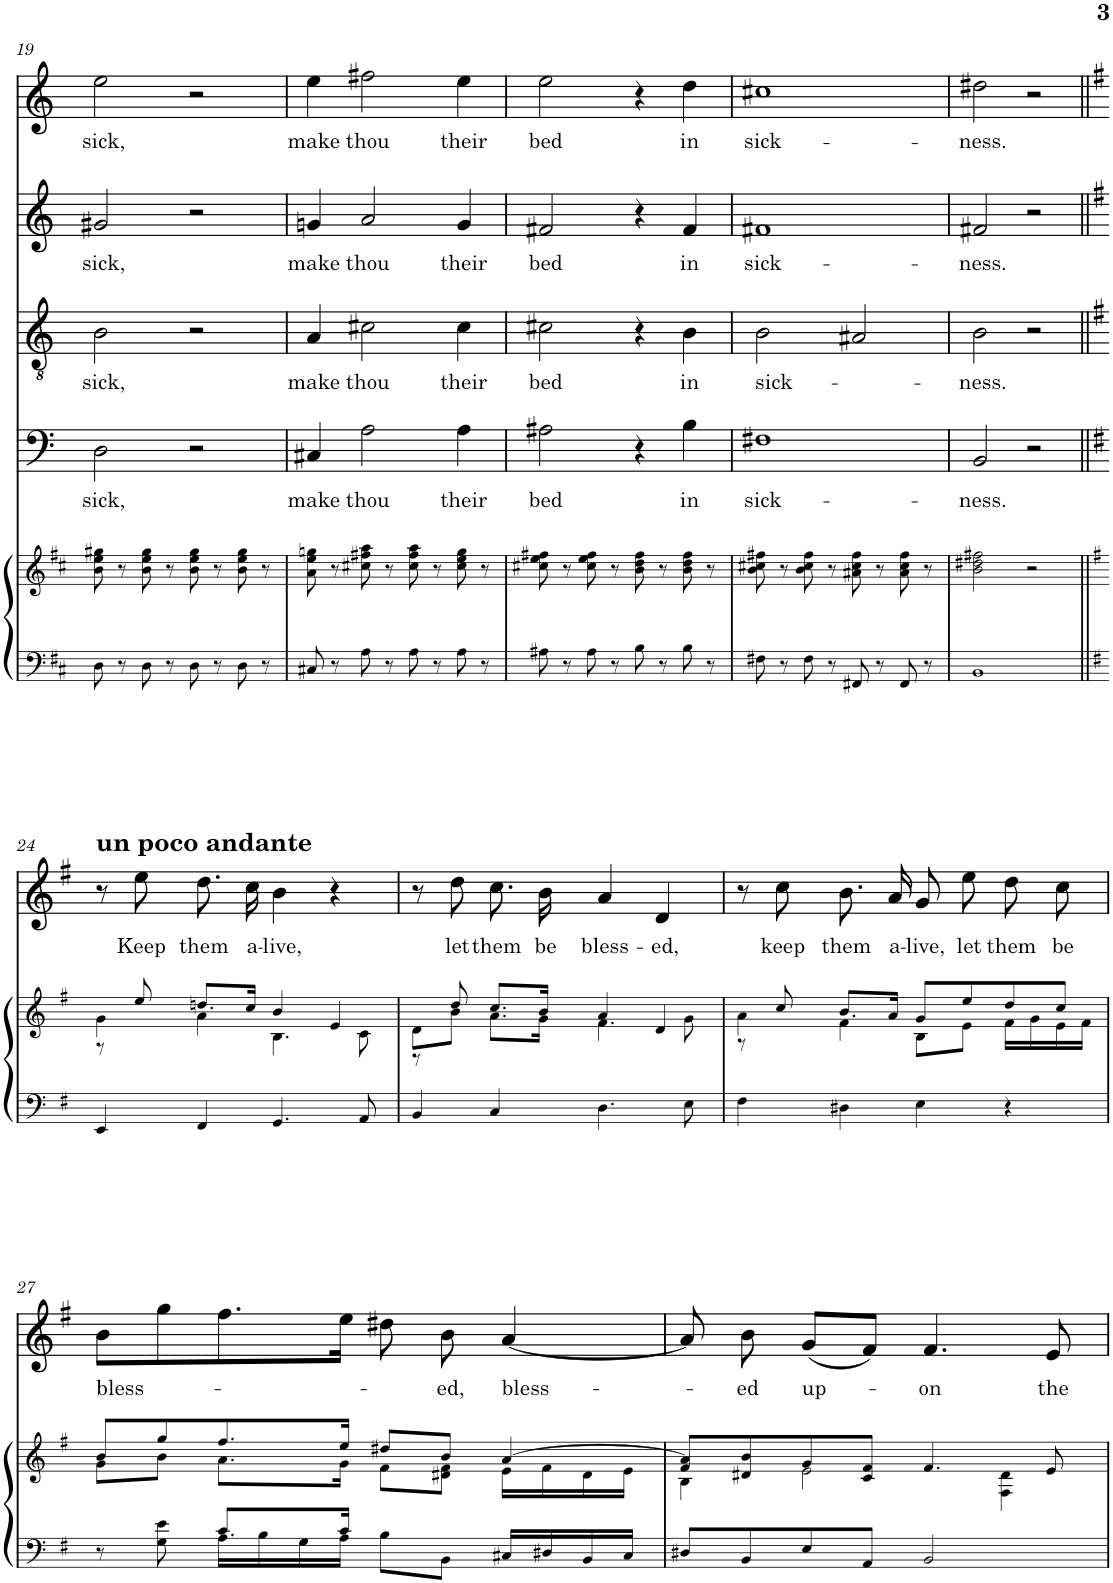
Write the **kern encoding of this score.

**kern	**kern	**kern	**text	**kern	**text	**kern	**text	**kern	**text
*part5	*part5	*part4	*part4	*part3	*part3	*part2	*part2	*part1	*part1
*staff6	*staff5	*staff4	*staff4	*staff3	*staff3	*staff2	*staff2	*staff1	*staff1
*I"Piano	*	*I"Basso	*	*I"Tenore	*	*I"Alto	*	*I"Canto	*
*I'Pno	*	*	*	*	*	*	*	*	*
!!LO:PB:g=z
*clefF4	*clefG2	*clefF4	*	*clefGv2	*	*clefG2	*	*clefG2	*
*k[f#c#]	*k[f#c#]	*k[]	*	*k[]	*	*k[]	*	*k[]	*
*M4/4	*M4/4	*M4/4	*	*M4/4	*	*M4/4	*	*M4/4	*
*met(c)	*met(c)	*met(c)	*	*met(c)	*	*met(c)	*	*met(c)	*
=19	=19	=19	=19	=19	=19	=19	=19	=19	=19
!	!	!	!LO:LY:b	!	!LO:LY:b	!	!LO:LY:b	!	!LO:LY:b
8D-\	8b-\ 8ee-\ 8ggn\	2D-\	sick,	2B-\	sick,	2gn/	sick,	2ee-\	sick,
8r	8r	.	.	.	.	.	.	.	.
8D-\	8b-\ 8ee-\ 8gg\	.	.	.	.	.	.	.	.
8r	8r	.	.	.	.	.	.	.	.
8D-\	8b-\ 8ee-\ 8gg\	2r	.	2r	.	2r	.	2r	.
8r	8r	.	.	.	.	.	.	.	.
8D-\	8b-\ 8ee-\ 8gg\	.	.	.	.	.	.	.	.
8r	8r	.	.	.	.	.	.	.	.
=20	=20	=20	=20	=20	=20	=20	=20	=20	=20
!	!	!	!LO:LY:b	!	!LO:LY:b	!	!LO:LY:b	!	!LO:LY:b
8Cn/	8a-\ 8ee-\ 8gg-X\	4Cn/	make	4A-/	make	4g-X/	make	4ee-\	make
8r	8r	.	.	.	.	.	.	.	.
!	!	!	!LO:LY:b	!	!LO:LY:b	!	!LO:LY:b	!	!LO:LY:b
8A-\	8ccn\ 8ffn\ 8aa-\	2A-\	thou	2cn\	thou	2a-/	thou	2ffn\	thou
8r	8r	.	.	.	.	.	.	.	.
8A-\	8cc\ 8ff\ 8aa-\	.	.	.	.	.	.	.	.
8r	8r	.	.	.	.	.	.	.	.
!	!	!	!LO:LY:b	!	!LO:LY:b	!	!LO:LY:b	!	!LO:LY:b
8A-\	8cc\ 8ee-\ 8gg-\	4A-\	their	4c\	their	4g-/	their	4ee-\	their
8r	8r	.	.	.	.	.	.	.	.
=21	=21	=21	=21	=21	=21	=21	=21	=21	=21
!	!	!	!LO:LY:b	!	!LO:LY:b	!	!LO:LY:b	!	!LO:LY:b
8An\	8ccn\ 8ee-\ 8ffn\	2An\	bed	2cn\	bed	2fn/	bed	2ee-\	bed
8r	8r	.	.	.	.	.	.	.	.
8A\	8cc\ 8ee-\ 8ff\	.	.	.	.	.	.	.	.
8r	8r	.	.	.	.	.	.	.	.
8B-\	8b-\ 8dd-\ 8ff\	4r	.	4r	.	4r	.	4r	.
8r	8r	.	.	.	.	.	.	.	.
!	!	!	!LO:LY:b	!	!LO:LY:b	!	!LO:LY:b	!	!LO:LY:b
8B-\	8b-\ 8dd-\ 8ff\	4B-\	in	4B-\	in	4f/	in	4dd-\	in
8r	8r	.	.	.	.	.	.	.	.
=22	=22	=22	=22	=22	=22	=22	=22	=22	=22
!	!	!	!LO:LY:b	!	!LO:LY:b	!	!LO:LY:b	!	!LO:LY:b
8Fn\	8b-\ 8ccn\ 8ffn\	1Fn	sick-	2B-\	sick-	1fn	sick-	1ccn	sick-
8r	8r	.	.	.	.	.	.	.	.
8F\	8b-\ 8cc\ 8ff\	.	.	.	.	.	.	.	.
8r	8r	.	.	.	.	.	.	.	.
8FFn/	8an\ 8cc\ 8ff\	.	.	2An/	.	.	.	.	.
8r	8r	.	.	.	.	.	.	.	.
8FF/	8a\ 8cc\ 8ff\	.	.	.	.	.	.	.	.
8r	8r	.	.	.	.	.	.	.	.
=23	=23	=23	=23	=23	=23	=23	=23	=23	=23
!	!	!	!LO:LY:b	!	!LO:LY:b	!	!LO:LY:b	!	!LO:LY:b
1BB-	2b-\ 2ddn\ 2ffn\	2BB-/	-ness.	2B-\	ness.	2fn/	-ness.	2ddn\	-ness.
.	2r	2r	.	2r	.	2r	.	2r	.
!!LO:LB:g=z
=24||	=24||	=24||	=24||	=24||	=24||	=24||	=24||	=24||	=24||
*k[f#]	*k[f#]	*k[f#]	*	*k[f#]	*	*k[f#]	*	*k[f#]	*
*G:	*G:	*G:	*	*G:	*	*G:	*	*G:	*
*	*^	*	*	*	*	*	*	*	*
!	!	!	!	!	!	!	!	!	!LO:TX:a:B:t=un poco andante	!
!	!	!	!	!	!LO:TX:a:B:t=un poco andante	!	!	!	!	!
!	!	!	!LO:TX:a:B:t=un poco andante	!	!	!	!	!	!	!
!	!LO:TX:a:B:t=un poco andante	!	!	!	!	!	!	!	!	!
4EE-/	4g-\	8r	1r	.	1r	.	1r	.	8r	.
!	!	!	!	!	!	!	!	!	!	!LO:LY:b
.	.	8ee-/	.	.	.	.	.	.	8ee-\	Keep
!	!	!	!	!	!	!	!	!	!	!LO:LY:b
4FF/	4a-\	8.dd-X/L	.	.	.	.	.	.	8.dd-\	them
!	!	!	!	!	!	!	!	!	!	!LO:LY:b
.	.	16cc-/Jk	.	.	.	.	.	.	16cc-\	a-
!	!	!	!	!	!	!	!	!	!	!LO:LY:b
4.GG-/	4.B-\	4b-/	.	.	.	.	.	.	4b-\	-live,
.	.	4e-/	.	.	.	.	.	.	4r	.
8AA-/	8c-\	.	.	.	.	.	.	.	.	.
=25	=25	=25	=25	=25	=25	=25	=25	=25	=25	=25
4BB-/	8d-\L	8r	1r	.	1r	.	1r	.	8r	.
!	!	!	!	!	!	!	!	!	!	!LO:LY:b
.	8b-\J	8dd-/	.	.	.	.	.	.	8dd-\	let
!	!	!	!	!	!	!	!	!	!	!LO:LY:b
4C-/	8.a-\L	8.cc-/L	.	.	.	.	.	.	8.cc-\	them
!	!	!	!	!	!	!	!	!	!	!LO:LY:b
.	16g-\Jk	16b-/Jk	.	.	.	.	.	.	16b-\	be
!	!	!	!	!	!	!	!	!	!	!LO:LY:b
4.D-\	4.f\	4a-/	.	.	.	.	.	.	4a-/	bless-
!	!	!	!	!	!	!	!	!	!	!LO:LY:b
.	.	4d-/	.	.	.	.	.	.	4d-/	-ed,
8E-\	8g-\	.	.	.	.	.	.	.	.	.
=26	=26	=26	=26	=26	=26	=26	=26	=26	=26	=26
4F\	4a-\	8r	1r	.	1r	.	1r	.	8r	.
!	!	!	!	!	!	!	!	!	!	!LO:LY:b
.	.	8cc-/	.	.	.	.	.	.	8cc-\	keep
!	!	!	!	!	!	!	!	!	!	!LO:LY:b
4Dn\	4f\	8.b-/L	.	.	.	.	.	.	8.b-\	them
!	!	!	!	!	!	!	!	!	!	!LO:LY:b
.	.	16a-/Jk	.	.	.	.	.	.	16a-/	a-
!	!	!	!	!	!	!	!	!	!	!LO:LY:b
4E-\	8B-\L	8g-/L	.	.	.	.	.	.	8g-/	-live,
!	!	!	!	!	!	!	!	!	!	!LO:LY:b
.	8e-\J	8ee-/	.	.	.	.	.	.	8ee-\	let
!	!	!	!	!	!	!	!	!	!	!LO:LY:b
4r	16f\LL	8dd-/	.	.	.	.	.	.	8dd-\	them
.	16g-\	.	.	.	.	.	.	.	.	.
!	!	!	!	!	!	!	!	!	!	!LO:LY:b
.	16e-\	8cc-/J	.	.	.	.	.	.	8cc-\	be
.	16f\JJ	.	.	.	.	.	.	.	.	.
!!LO:LB:g=z
=27	=27	=27	=27	=27	=27	=27	=27	=27	=27	=27
*^	*	*	*	*	*	*	*	*	*	*
!	!	!	!	!	!	!	!	!	!	!	!LO:LY:b
8r	4ryy	8b-/L	8g-\L	1r	.	1r	.	1r	.	8b-\L	bless-
8G-\ 8e-\	.	8gg-/	8b-\J	.	.	.	.	.	.	8gg-\	.
16A-\LL	8.c-/L	8.ff/	8.a-\L	.	.	.	.	.	.	8.ff\	.
16B-\	.	.	.	.	.	.	.	.	.	.	.
16G-\	.	.	.	.	.	.	.	.	.	.	.
16A-\JJ	16c-/Jk	16ee-/Jk	16g-\Jk	.	.	.	.	.	.	16ee-\Jk	.
8B-\L	4ryy	8ddn/L	8f\L	.	.	.	.	.	.	8ddn\	.
!	!	!	!	!	!	!	!	!	!	!	!LO:LY:b
8BB-\J	.	8b-/J	8dn\ 8f\J	.	.	.	.	.	.	8b-\	ed,
!	!	!	!	!	!	!	!	!	!	!	!LO:LY:b
4ryy	16Cn/LL	[4a-/	16e-\LL	.	.	.	.	.	.	[4a-/	bless-
.	16Dn/	.	16f\	.	.	.	.	.	.	.	.
.	16BB-/	.	16d\	.	.	.	.	.	.	.	.
.	16C/JJ	.	16e-\JJ	.	.	.	.	.	.	.	.
*v	*v	*	*	*	*	*	*	*	*	*	*
=28	=28	=28	=28	=28	=28	=28	=28	=28	=28	=28
8Dn/L	8f/ 8a-/]L	4B-\	1r	.	1r	.	1r	.	8a-/]	.
!	!	!	!	!	!	!	!	!	!	!LO:LY:b
8BB-/	8dn/ 8b-/	.	.	.	.	.	.	.	8b-\	ed
!	!	!	!	!	!	!	!	!	!	!LO:LY:b
8E-/	8g-/	2e-\	.	.	.	.	.	.	(8g-/L	up-
8AA-/J	8c-/ 8f/J	.	.	.	.	.	.	.	8f/J)	.
!	!	!	!	!	!	!	!	!	!	!LO:LY:b
2BB-/	4.f/	.	.	.	.	.	.	.	4.f/	on
.	.	4F\ 4d\	.	.	.	.	.	.	.	.
!	!	!	!	!	!	!	!	!	!	!LO:LY:b
.	8e-/	.	.	.	.	.	.	.	8e-/	the
*	*v	*v	*	*	*	*	*	*	*	*
=	=	=	=	=	=	=	=	=	=
*-	*-	*-	*-	*-	*-	*-	*-	*-	*-
